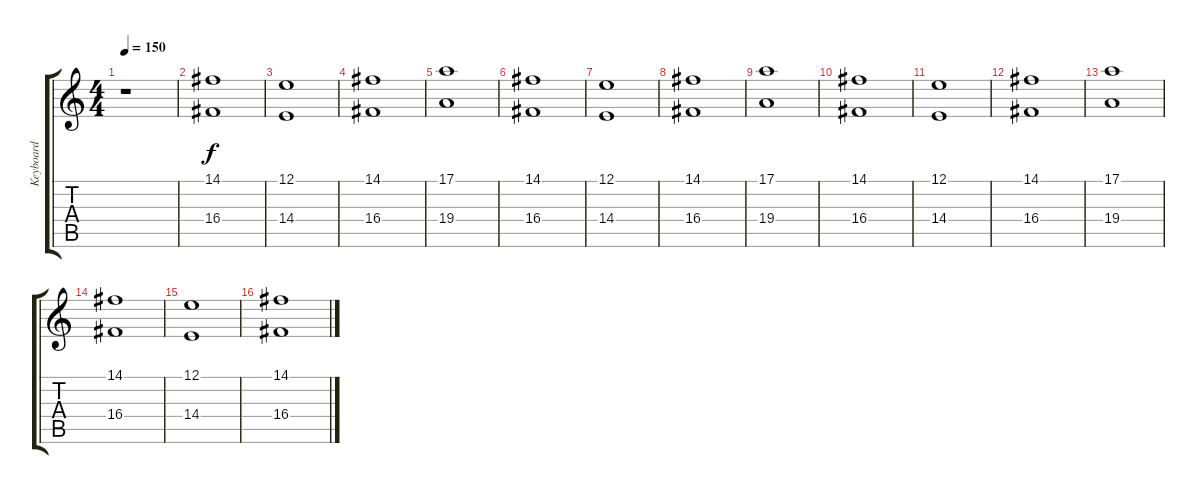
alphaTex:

\track ("Keyboard" "Keyboard") {instrument fx7echoes}
\staff {score tabs}
\tuning (E4 B3 G3 D3 A2 E2) {hide}
\ts (4 4)
\tempo 150
\clef g2
\ks c
r.1{dy f} |
(14.1 16.4).1{volume 11} |
(12.1 14.4).1 |
(14.1 16.4).1 |
(17.1 19.4).1 |
(14.1 16.4).1 |
(12.1 14.4).1 |
(14.1 16.4).1 |
(17.1 19.4).1 |
(14.1 16.4).1 |
(12.1 14.4).1 |
(14.1 16.4).1 |
(17.1 19.4).1 |
(14.1 16.4).1 |
(12.1 14.4).1 |
(14.1 16.4).1
